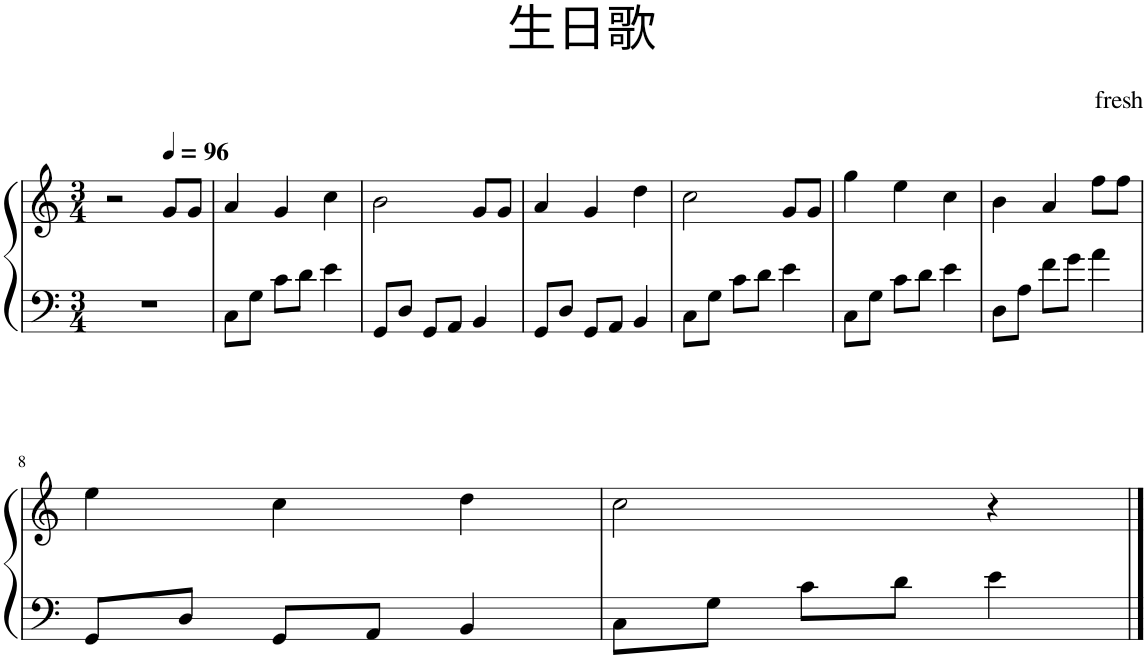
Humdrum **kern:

**kern	**kern
*part1	*part1
*staff2	*staff1
*I"Piano	*
*I'Pno.	*
*clefF4	*clefG2
*k[]	*k[]
*M3/4	*M3/4
=1	=1
2.r	2r
*	*MM96
.	8g/L
.	8g/J
=2	=2
8C\L	4a/
8G\J	.
8c\L	4g/
8d\J	.
4e\	4cc\
=3	=3
8GG/L	2b\
8D/J	.
8GG/L	.
8AA/J	.
4BB/	8g/L
.	8g/J
=4	=4
8GG/L	4a/
8D/J	.
8GG/L	4g/
8AA/J	.
4BB/	4dd\
=5	=5
8C\L	2cc\
8G\J	.
8c\L	.
8d\J	.
4e\	8g/L
.	8g/J
=6	=6
8C\L	4gg\
8G\J	.
8c\L	4ee\
8d\J	.
4e\	4cc\
=7	=7
8D\L	4b\
8A\J	.
8f\L	4a/
8g\J	.
4a\	8ff\L
.	8ff\J
!!LO:LB:g=z
=8	=8
8GG/L	4ee\
8D/J	.
8GG/L	4cc\
8AA/J	.
4BB/	4dd\
=9	=9
8C\L	2cc\
8G\J	.
8c\L	.
8d\J	.
4e\	4r
==	==
*-	*-
